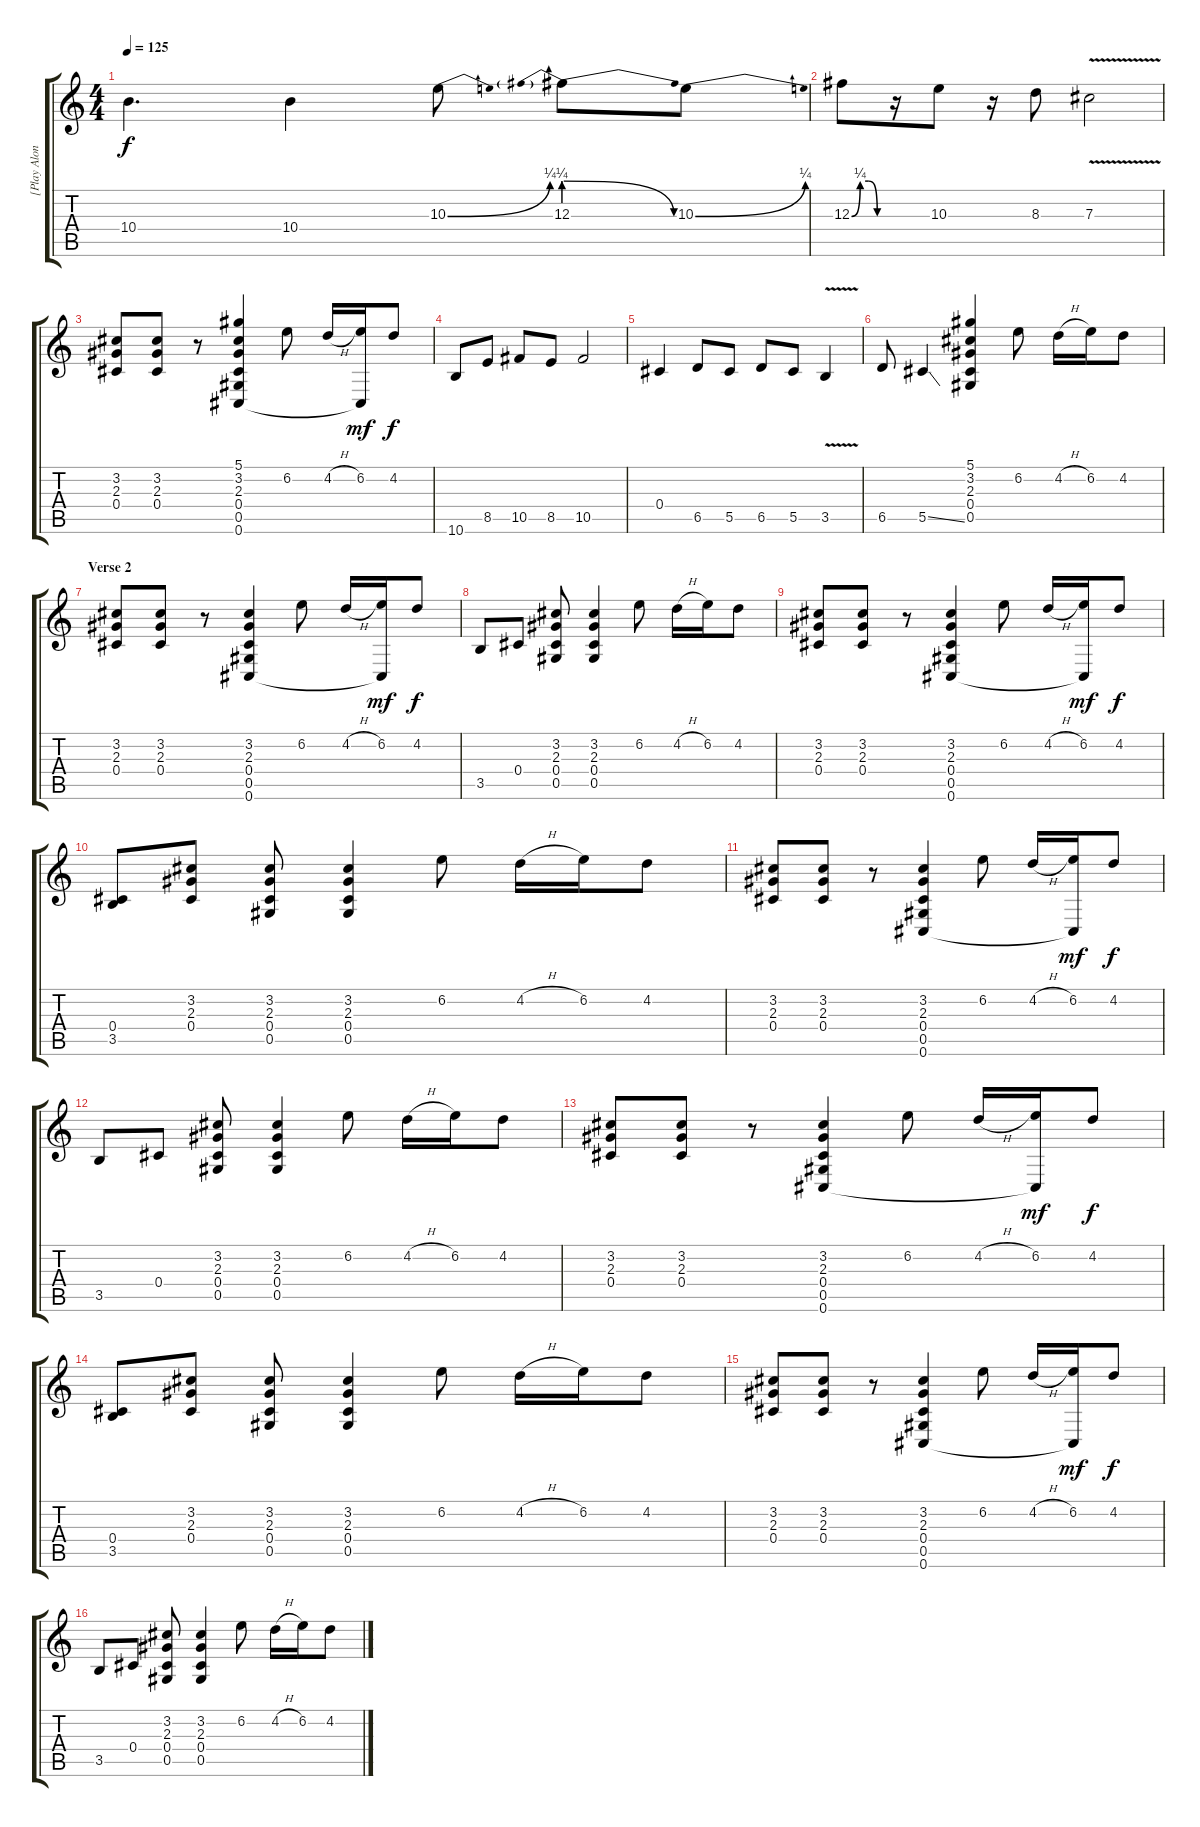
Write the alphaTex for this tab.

\track ("[Play Along]" "[Play Alon") {instrument electricguitarjazz}
\staff {score tabs}
\tuning (Eb4 Bb3 Gb3 Db3 Ab2 Db2) {hide}
\ts (4 4)
\tempo 125
\clef g2
\ks c
10.4.4{d dy f} 10.4.4 10.3{be (bend 0 0 60 1)}.8 12.3{be (prebendrelease 0 1 60 0)}.8 10.3{be (bend 0 0 60 1)}.8 |
12.3{be (custom 0 0 15 1 30 1 45 0 60 0)}.8 r.16 10.3.8 r.16 8.3.8 7.3{v}.2 |
(3.2 2.3 0.4).8 (3.2 2.3 0.4).8 r.8 (5.1 3.2 2.3 0.4 0.5 0.6).4 6.2.8 4.2{h}.16 (6.2 0.6{t}).16{dy mf} 4.2.8{dy f} |
10.6.8 8.5.8 10.5.8 8.5.8 10.5.2 |
0.4.4 6.5.8 5.5.8 6.5.8 5.5.8 3.5{v}.4 |
6.5.8 5.5{ss}.4 (5.1 3.2 2.3 0.4 0.5).4 6.2.8 4.2{h}.16 6.2.16 4.2.8 |
\section ("" "Verse 2")
(3.2 2.3 0.4).8 (3.2 2.3 0.4).8 r.8 (3.2 2.3 0.4 0.5 0.6).4 6.2.8 4.2{h}.16 (6.2 0.6{t}).16{dy mf} 4.2.8{dy f} |
3.5.8 0.4.8 (3.2 2.3 0.4 0.5).8 (3.2 2.3 0.4 0.5).4 6.2.8 4.2{h}.16 6.2.16 4.2.8 |
(3.2 2.3 0.4).8 (3.2 2.3 0.4).8 r.8 (3.2 2.3 0.4 0.5 0.6).4 6.2.8 4.2{h}.16 (6.2 0.6{t}).16{dy mf} 4.2.8{dy f} |
(0.4 3.5).8 (3.2 2.3 0.4).8 (3.2 2.3 0.4 0.5).8 (3.2 2.3 0.4 0.5).4 6.2.8 4.2{h}.16 6.2.16 4.2.8 |
(3.2 2.3 0.4).8 (3.2 2.3 0.4).8 r.8 (3.2 2.3 0.4 0.5 0.6).4 6.2.8 4.2{h}.16 (6.2 0.6{t}).16{dy mf} 4.2.8{dy f} |
3.5.8 0.4.8 (3.2 2.3 0.4 0.5).8 (3.2 2.3 0.4 0.5).4 6.2.8 4.2{h}.16 6.2.16 4.2.8 |
(3.2 2.3 0.4).8 (3.2 2.3 0.4).8 r.8 (3.2 2.3 0.4 0.5 0.6).4 6.2.8 4.2{h}.16 (6.2 0.6{t}).16{dy mf} 4.2.8{dy f} |
(0.4 3.5).8 (3.2 2.3 0.4).8 (3.2 2.3 0.4 0.5).8 (3.2 2.3 0.4 0.5).4 6.2.8 4.2{h}.16 6.2.16 4.2.8 |
(3.2 2.3 0.4).8 (3.2 2.3 0.4).8 r.8 (3.2 2.3 0.4 0.5 0.6).4 6.2.8 4.2{h}.16 (6.2 0.6{t}).16{dy mf} 4.2.8{dy f} |
3.5.8 0.4.8 (3.2 2.3 0.4 0.5).8 (3.2 2.3 0.4 0.5).4 6.2.8 4.2{h}.16 6.2.16 4.2.8
